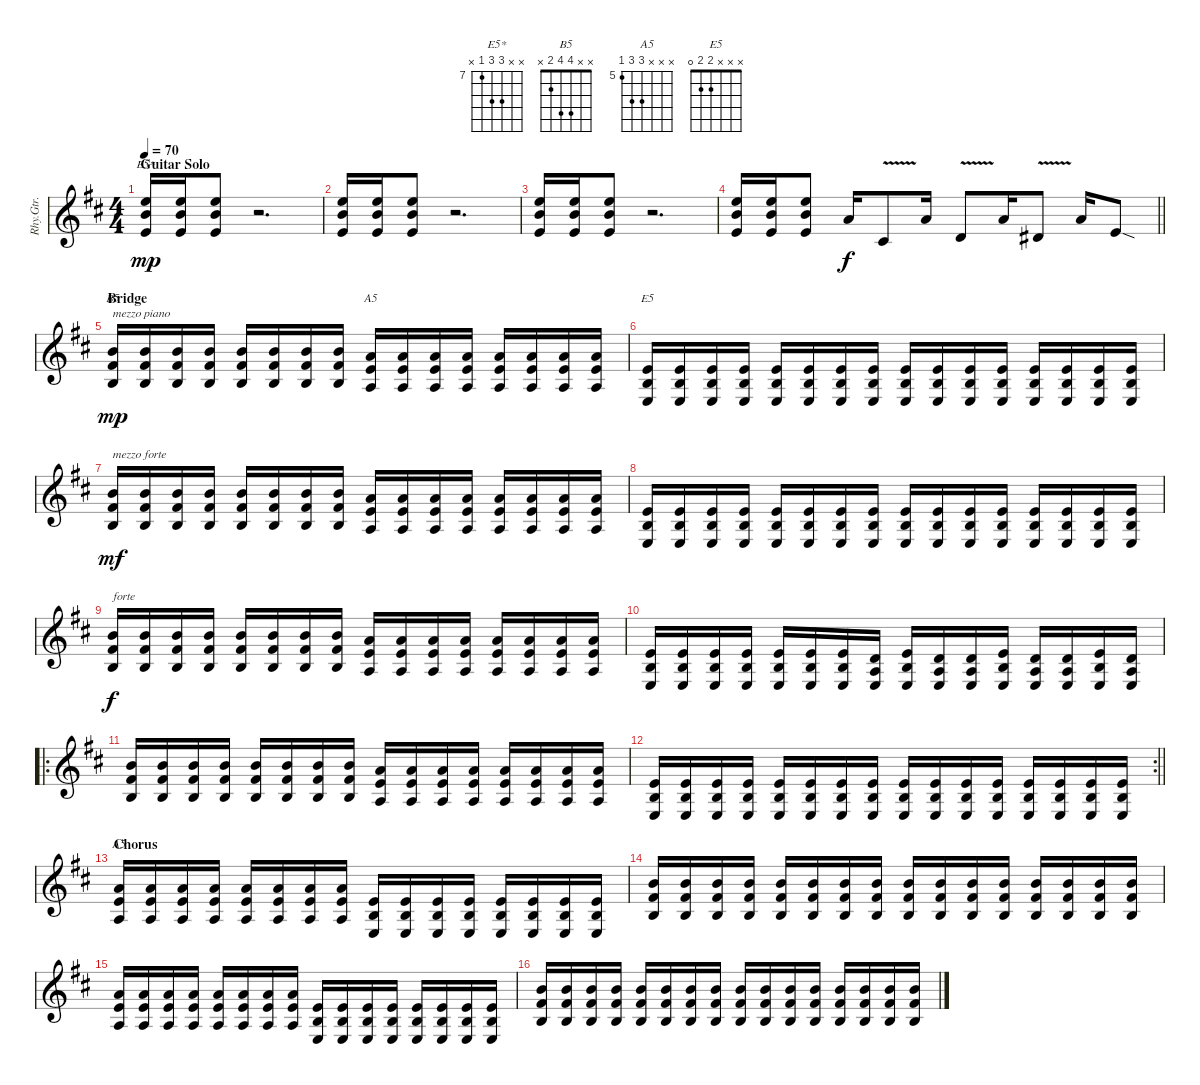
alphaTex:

\track ("Rhy.Gtr." "Rhy.Gtr.") {instrument distortionguitar}
\staff {score}
\tuning (E4 B3 G3 D3 A2 E2) {hide}
\chord ("E5*" x x 9 9 7 x) {firstfret 7 barre 7}
\chord ("B5" x x 4 4 2 x) {barre 2}
\chord ("A5" x x x 7 7 5) {firstfret 5 barre 7}
\chord ("E5" x x x 2 2 0)
\chord ("A5" x x x 7 7 5) {firstfret 5 barre 5}
\ts (4 4)
\section ("" "Guitar Solo")
\tempo 70
\clef g2
\ks bminor
(9.3 9.4 7.5).16{ch "E5*" dy mp} (9.3 9.4 7.5).16 (9.3 9.4 7.5).8 r.2{d} |
(9.3 9.4 7.5).16 (9.3 9.4 7.5).16 (9.3 9.4 7.5).8 r.2{d} |
(9.3 9.4 7.5).16 (9.3 9.4 7.5).16 (9.3 9.4 7.5).8 r.2{d} |
\barLineRight lightlight
(9.3 9.4 7.5).16 (9.3 9.4 7.5).16 (9.3 9.4 7.5).8 7.4.16{dy f} 4.5{v}.8 7.4.16 5.5{v}.8 7.4.16 6.5{v}.8 7.4.16 7.5{sod}.8 |
\section ("" "Bridge")
(4.3{pm} 4.4{pm} 2.5{pm}).16{ch "B5" txt "mezzo piano" dy mp} (4.3{pm} 4.4{pm} 2.5{pm}).16 (4.3{pm} 4.4{pm} 2.5{pm}).16 (4.3{pm} 4.4{pm} 2.5{pm}).16 (4.3{pm} 4.4{pm} 2.5{pm}).16 (4.3{pm} 4.4{pm} 2.5{pm}).16 (4.3{pm} 4.4{pm} 2.5{pm}).16 (4.3{pm} 4.4{pm} 2.5{pm}).16 (7.4{pm} 7.5{pm} 5.6{pm}).16{ch "A5"} (7.4{pm} 7.5{pm} 5.6{pm}).16 (7.4{pm} 7.5{pm} 5.6{pm}).16 (7.4{pm} 7.5{pm} 5.6{pm}).16 (7.4{pm} 7.5{pm} 5.6{pm}).16 (7.4{pm} 7.5{pm} 5.6{pm}).16 (7.4{pm} 7.5{pm} 5.6{pm}).16 (7.4{pm} 7.5{pm} 5.6{pm}).16 |
(2.4{pm} 2.5{pm} 0.6{pm}).16{ch "E5"} (2.4{pm} 2.5{pm} 0.6{pm}).16 (2.4{pm} 2.5{pm} 0.6{pm}).16 (2.4{pm} 2.5{pm} 0.6{pm}).16 (2.4{pm} 2.5{pm} 0.6{pm}).16 (2.4{pm} 2.5{pm} 0.6{pm}).16 (2.4{pm} 2.5{pm} 0.6{pm}).16 (2.4{pm} 2.5{pm} 0.6{pm}).16 (2.4{pm} 2.5{pm} 0.6{pm}).16 (2.4{pm} 2.5{pm} 0.6{pm}).16 (2.4{pm} 2.5{pm} 0.6{pm}).16 (2.4{pm} 2.5{pm} 0.6{pm}).16 (2.4{pm} 2.5{pm} 0.6{pm}).16 (2.4{pm} 2.5{pm} 0.6{pm}).16 (2.4{pm} 2.5{pm} 0.6{pm}).16 (2.4{pm} 2.5{pm} 0.6{pm}).16 |
(4.3 4.4 2.5).16{txt "mezzo forte" dy mf} (4.3 4.4 2.5).16 (4.3 4.4 2.5).16 (4.3 4.4 2.5).16 (4.3 4.4 2.5).16 (4.3 4.4 2.5).16 (4.3 4.4 2.5).16 (4.3 4.4 2.5).16 (7.4 7.5 5.6).16 (7.4 7.5 5.6).16 (7.4 7.5 5.6).16 (7.4 7.5 5.6).16 (7.4 7.5 5.6).16 (7.4 7.5 5.6).16 (7.4 7.5 5.6).16 (7.4 7.5 5.6).16 |
(2.4 2.5 0.6).16 (2.4 2.5 0.6).16 (2.4 2.5 0.6).16 (2.4 2.5 0.6).16 (2.4 2.5 0.6).16 (2.4 2.5 0.6).16 (2.4 2.5 0.6).16 (2.4 2.5 0.6).16 (2.4 2.5 0.6).16 (2.4 2.5 0.6).16 (2.4 2.5 0.6).16 (2.4 2.5 0.6).16 (2.4 2.5 0.6).16 (2.4 2.5 0.6).16 (2.4 2.5 0.6).16 (2.4 2.5 0.6).16 |
(4.3 4.4 2.5).16{txt "forte" dy f} (4.3 4.4 2.5).16 (4.3 4.4 2.5).16 (4.3 4.4 2.5).16 (4.3 4.4 2.5).16 (4.3 4.4 2.5).16 (4.3 4.4 2.5).16 (4.3 4.4 2.5).16 (7.4 7.5 5.6).16 (7.4 7.5 5.6).16 (7.4 7.5 5.6).16 (7.4 7.5 5.6).16 (7.4 7.5 5.6).16 (7.4 7.5 5.6).16 (7.4 7.5 5.6).16 (7.4 7.5 5.6).16 |
(2.4 2.5 0.6).16 (2.4 2.5 0.6).16 (2.4 2.5 0.6).16 (2.4 2.5 0.6).16 (2.4 2.5 0.6).16 (2.4 2.5 0.6).16 (2.4 2.5 0.6).16 (0.4 0.5 0.6).16 (2.4 2.5 0.6).16 (0.4 0.5 0.6).16 (0.4 0.5 0.6).16 (2.4 2.5 0.6).16 (0.4 0.5 0.6).16 (0.4 0.5 0.6).16 (2.4 2.5 0.6).16 (0.4 0.5 0.6).16 |
\ro
(4.3 4.4 2.5).16 (4.3 4.4 2.5).16 (4.3 4.4 2.5).16 (4.3 4.4 2.5).16 (4.3 4.4 2.5).16 (4.3 4.4 2.5).16 (4.3 4.4 2.5).16 (4.3 4.4 2.5).16 (7.4 7.5 5.6).16 (7.4 7.5 5.6).16 (7.4 7.5 5.6).16 (7.4 7.5 5.6).16 (7.4 7.5 5.6).16 (7.4 7.5 5.6).16 (7.4 7.5 5.6).16 (7.4 7.5 5.6).16 |
\rc 2
\barLineRight lightlight
(2.4 2.5 0.6).16 (2.4 2.5 0.6).16 (2.4 2.5 0.6).16 (2.4 2.5 0.6).16 (2.4 2.5 0.6).16 (2.4 2.5 0.6).16 (2.4 2.5 0.6).16 (2.4 2.5 0.6).16 (2.4 2.5 0.6).16 (2.4 2.5 0.6).16 (2.4 2.5 0.6).16 (2.4 2.5 0.6).16 (2.4 2.5 0.6).16 (2.4 2.5 0.6).16 (2.4 2.5 0.6).16 (2.4 2.5 0.6).16 |
\section ("" "Chorus")
(7.4 7.5 5.6).16{ch "A5"} (7.4 7.5 5.6).16 (7.4 7.5 5.6).16 (7.4 7.5 5.6).16 (7.4 7.5 5.6).16 (7.4 7.5 5.6).16 (7.4 7.5 5.6).16 (7.4 7.5 5.6).16 (2.4 2.5 0.6).16 (2.4 2.5 0.6).16 (2.4 2.5 0.6).16 (2.4 2.5 0.6).16 (2.4 2.5 0.6).16 (2.4 2.5 0.6).16 (2.4 2.5 0.6).16 (2.4 2.5 0.6).16 |
(4.3 4.4 2.5).16 (4.3 4.4 2.5).16 (4.3 4.4 2.5).16 (4.3 4.4 2.5).16 (4.3 4.4 2.5).16 (4.3 4.4 2.5).16 (4.3 4.4 2.5).16 (4.3 4.4 2.5).16 (4.3 4.4 2.5).16 (4.3 4.4 2.5).16 (4.3 4.4 2.5).16 (4.3 4.4 2.5).16 (4.3 4.4 2.5).16 (4.3 4.4 2.5).16 (4.3 4.4 2.5).16 (4.3 4.4 2.5).16 |
(7.4 7.5 5.6).16 (7.4 7.5 5.6).16 (7.4 7.5 5.6).16 (7.4 7.5 5.6).16 (7.4 7.5 5.6).16 (7.4 7.5 5.6).16 (7.4 7.5 5.6).16 (7.4 7.5 5.6).16 (2.4 2.5 0.6).16 (2.4 2.5 0.6).16 (2.4 2.5 0.6).16 (2.4 2.5 0.6).16 (2.4 2.5 0.6).16 (2.4 2.5 0.6).16 (2.4 2.5 0.6).16 (2.4 2.5 0.6).16 |
(4.3 4.4 2.5).16 (4.3 4.4 2.5).16 (4.3 4.4 2.5).16 (4.3 4.4 2.5).16 (4.3 4.4 2.5).16 (4.3 4.4 2.5).16 (4.3 4.4 2.5).16 (4.3 4.4 2.5).16 (4.3 4.4 2.5).16 (4.3 4.4 2.5).16 (4.3 4.4 2.5).16 (4.3 4.4 2.5).16 (4.3 4.4 2.5).16 (4.3 4.4 2.5).16 (4.3 4.4 2.5).16 (4.3 4.4 2.5).16
